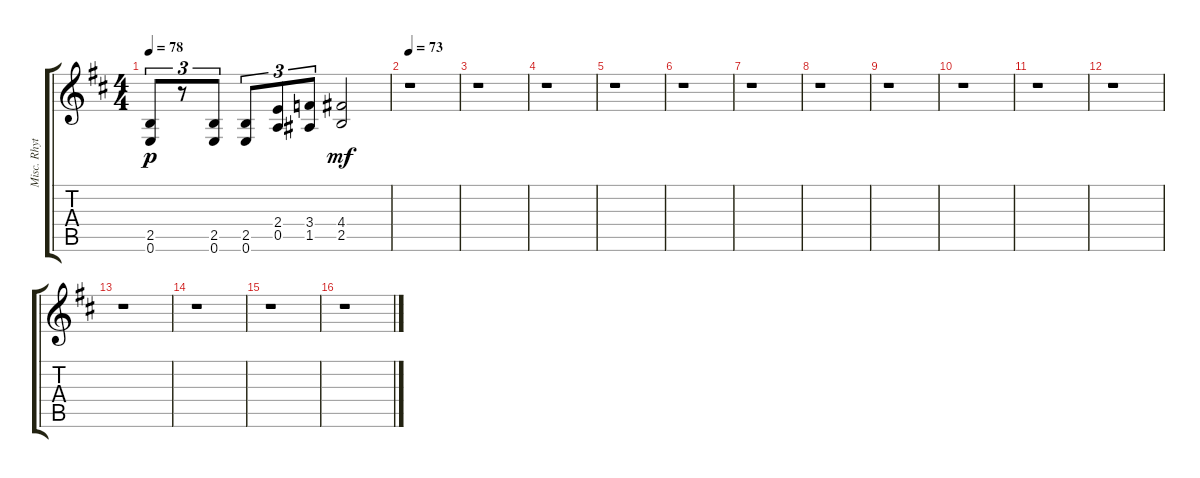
\track ("Misc. Rhythm" "Misc. Rhyt") {instrument distortionguitar}
\staff {score tabs}
\tuning (E4 B3 G3 D3 A2 E2) {hide}
\ts (4 4)
\tempo 78
\clef g2
\ks d
(2.5 0.6).8{tu (3 2) dy p} r.8{tu (3 2)} (2.5 0.6).8{tu (3 2)} (2.5 0.6).8{tu (3 2)} (2.4 0.5).8{tu (3 2)} (3.4 1.5).8{tu (3 2)} (4.4 2.5).2{dy mf} |
\tempo 73
r.1 |
r.1 |
r.1 |
r.1 |
r.1 |
r.1 |
r.1 |
r.1 |
r.1 |
r.1 |
r.1 |
r.1 |
r.1 |
r.1 |
r.1
